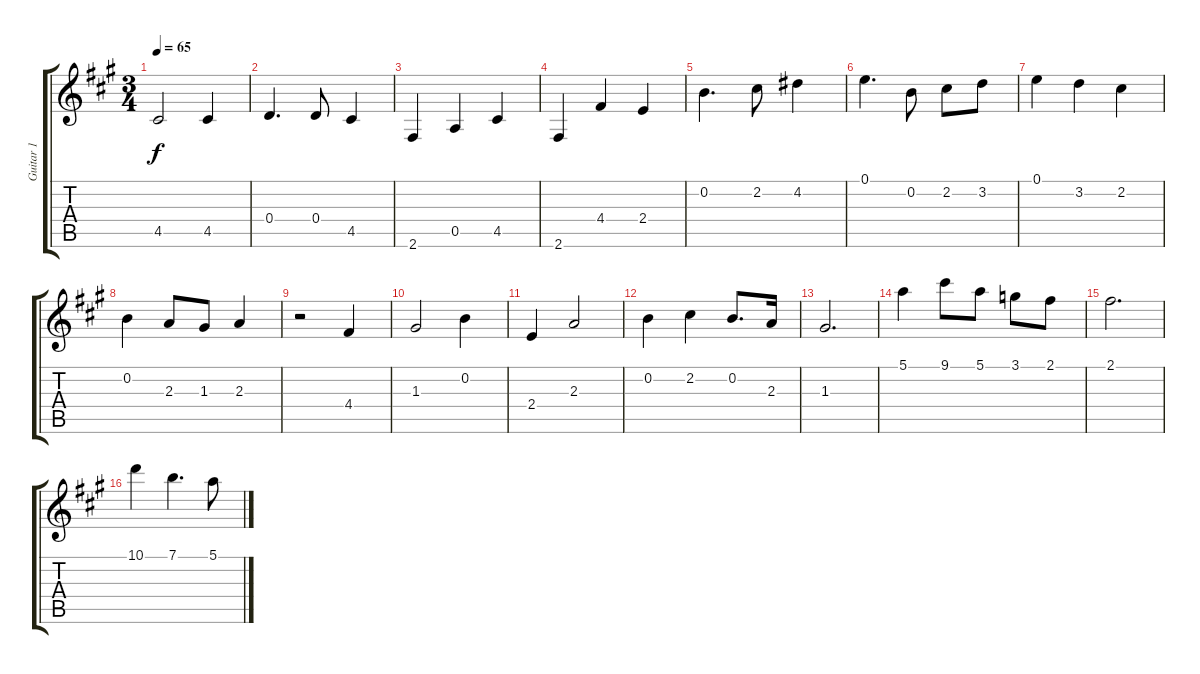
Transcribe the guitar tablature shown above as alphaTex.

\track ("Guitar 1" "Guitar 1") {instrument acousticguitarnylon}
\staff {score tabs}
\tuning (E4 B3 G3 D3 A2 E2) {hide}
\ts (3 4)
\tempo 65
\clef g2
\ks a
4.5.2{dy f} 4.5.4 |
0.4.4{d} 0.4.8 4.5.4 |
2.6.4 0.5.4 4.5.4 |
2.6.4 4.4.4 2.4.4 |
0.2.4{d beam Down} 2.2.8 4.2.4 |
0.1.4{d} 0.2.8{beam Down} 2.2.8 3.2.8 |
0.1.4 3.2.4 2.2.4 |
0.2.4 2.3.8 1.3.8 2.3.4 |
r.2 4.4.4 |
1.3.2 0.2.4{beam Down} |
2.4.4 2.3.2 |
0.2.4{beam Down} 2.2.4 0.2.8{d} 2.3.16 |
1.3.2{d} |
5.1.4 9.1.8 5.1.8 3.1.8 2.1.8 |
2.1.2{d} |
10.1.4 7.1.4{d} 5.1.8
